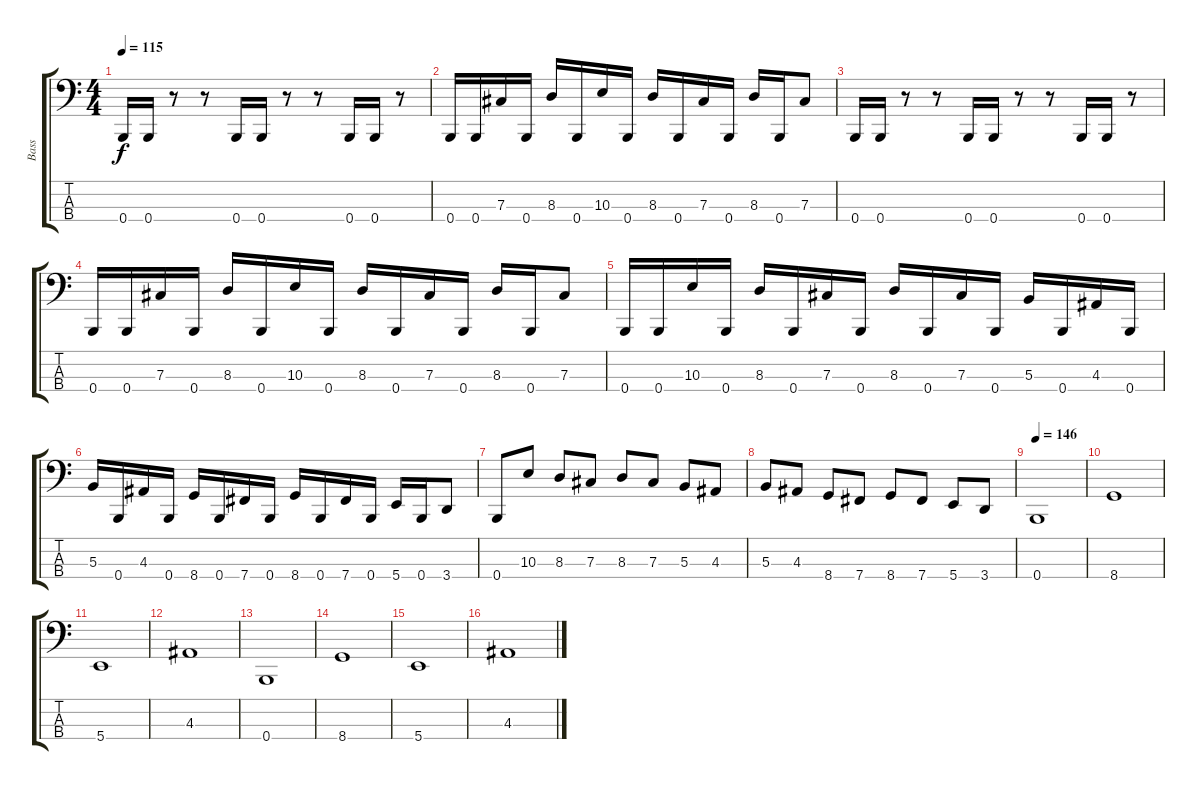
\track ("Bass" "Bass") {instrument electricbasspick}
\staff {score tabs}
\tuning (E2 B1 Gb1 B0) {hide}
\ts (4 4)
\tempo 115
\clef f4
\ks c
0.4.16{dy f} 0.4.16 r.8 r.8 0.4.16 0.4.16 r.8 r.8 0.4.16 0.4.16 r.8 |
0.4.16 0.4.16 7.3.16 0.4.16 8.3.16 0.4.16 10.3.16 0.4.16 8.3.16 0.4.16 7.3.16 0.4.16 8.3.16 0.4.16 7.3.8 |
0.4.16 0.4.16 r.8 r.8 0.4.16 0.4.16 r.8 r.8 0.4.16 0.4.16 r.8 |
0.4.16 0.4.16 7.3.16 0.4.16 8.3.16 0.4.16 10.3.16 0.4.16 8.3.16 0.4.16 7.3.16 0.4.16 8.3.16 0.4.16 7.3.8 |
0.4.16 0.4.16 10.3.16 0.4.16 8.3.16 0.4.16 7.3.16 0.4.16 8.3.16 0.4.16 7.3.16 0.4.16 5.3.16 0.4.16 4.3.16 0.4.16 |
5.3.16 0.4.16 4.3.16 0.4.16 8.4.16 0.4.16 7.4.16 0.4.16 8.4.16 0.4.16 7.4.16 0.4.16 5.4.16 0.4.16 3.4.8 |
0.4.8 10.3.8 8.3.8 7.3.8 8.3.8 7.3.8 5.3.8 4.3.8 |
5.3.8 4.3.8 8.4.8 7.4.8 8.4.8 7.4.8 5.4.8 3.4.8 |
\tempo 146
0.4.1 |
8.4.1 |
5.4.1 |
4.3.1 |
0.4.1 |
8.4.1 |
5.4.1 |
4.3.1
